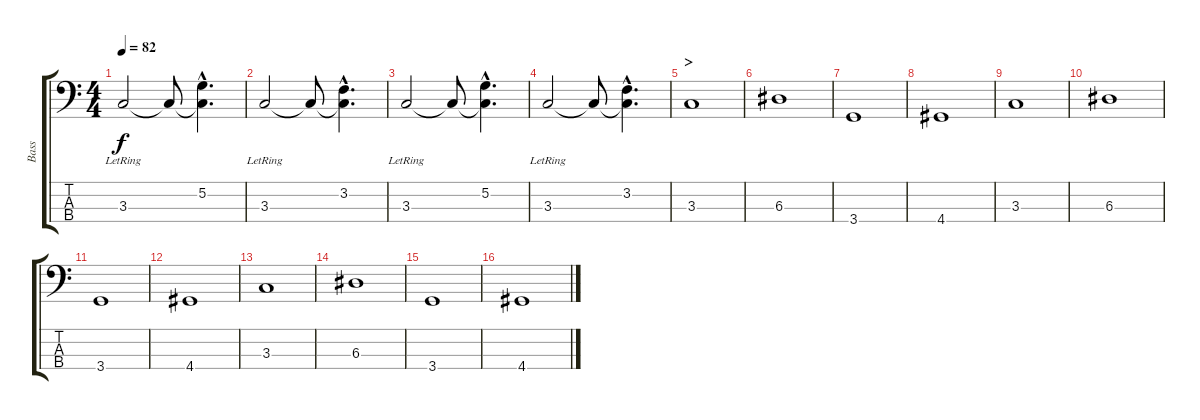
\track ("Bass" "Bass") {instrument slapbass1}
\staff {score tabs}
\tuning (G2 D2 A1 E1) {hide}
\ts (4 4)
\tempo 82
\clef f4
\ks c
3.3{lr}.2{dy f} 3.3{t}.8 (5.2{hac} 3.3{hac t}).4{d} |
3.3{lr}.2 3.3{t}.8 (3.2{hac} 3.3{hac t}).4{d} |
3.3{lr}.2 3.3{t}.8 (5.2{hac} 3.3{hac t}).4{d} |
3.3{lr}.2 3.3{t}.8 (3.2{hac} 3.3{hac t}).4{d} |
\section ("" ">")
3.3.1 |
6.3.1 |
3.4.1 |
4.4.1 |
3.3.1 |
6.3.1 |
3.4.1 |
4.4.1 |
3.3.1 |
6.3.1 |
3.4.1 |
4.4.1
